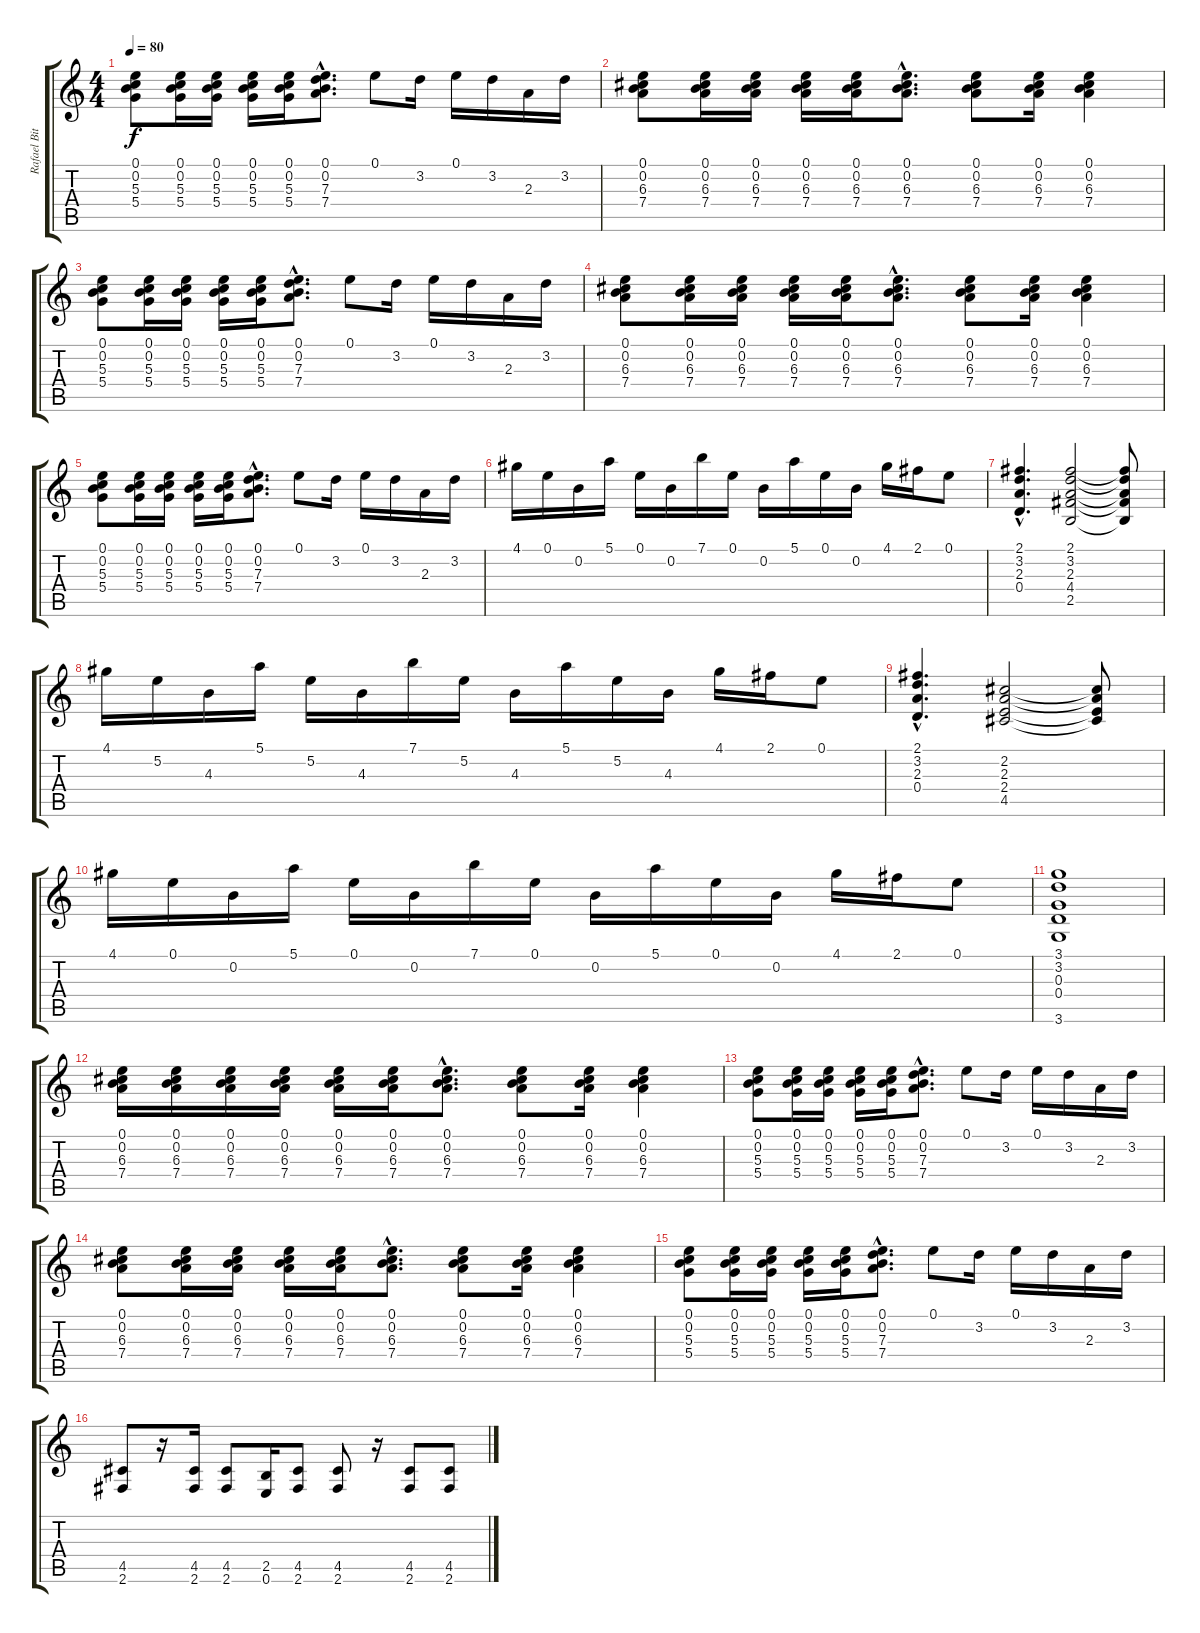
\track ("Rafael Bittecourt" "Rafael Bit") {instrument acousticguitarsteel}
\staff {score tabs}
\tuning (E4 B3 G3 D3 A2 E2) {hide}
\ts (4 4)
\tempo 80
\clef g2
\ks c
(0.1 0.2 5.3 5.4).8{dy f} (0.1 0.2 5.3 5.4).16 (0.1 0.2 5.3 5.4).16 (0.1 0.2 5.3 5.4).16 (0.1 0.2 5.3 5.4).16 (0.1{hac} 0.2{hac} 7.3{hac} 7.4{hac}).8{d} 0.1.8 3.2.16 0.1.16 3.2.16 2.3.16 3.2.16 |
(0.1 0.2 6.3 7.4).8 (0.1 0.2 6.3 7.4).16 (0.1 0.2 6.3 7.4).16 (0.1 0.2 6.3 7.4).16 (0.1 0.2 6.3 7.4).16 (0.1{hac} 0.2{hac} 6.3{hac} 7.4{hac}).8{d} (0.1 0.2 6.3 7.4).8 (0.1 0.2 6.3 7.4).16 (0.1 0.2 6.3 7.4).4 |
(0.1 0.2 5.3 5.4).8 (0.1 0.2 5.3 5.4).16 (0.1 0.2 5.3 5.4).16 (0.1 0.2 5.3 5.4).16 (0.1 0.2 5.3 5.4).16 (0.1{hac} 0.2{hac} 7.3{hac} 7.4{hac}).8{d} 0.1.8 3.2.16 0.1.16 3.2.16 2.3.16 3.2.16 |
(0.1 0.2 6.3 7.4).8 (0.1 0.2 6.3 7.4).16 (0.1 0.2 6.3 7.4).16 (0.1 0.2 6.3 7.4).16 (0.1 0.2 6.3 7.4).16 (0.1{hac} 0.2{hac} 6.3{hac} 7.4{hac}).8{d} (0.1 0.2 6.3 7.4).8 (0.1 0.2 6.3 7.4).16 (0.1 0.2 6.3 7.4).4 |
(0.1 0.2 5.3 5.4).8 (0.1 0.2 5.3 5.4).16 (0.1 0.2 5.3 5.4).16 (0.1 0.2 5.3 5.4).16 (0.1 0.2 5.3 5.4).16 (0.1{hac} 0.2{hac} 7.3{hac} 7.4{hac}).8{d} 0.1.8 3.2.16 0.1.16 3.2.16 2.3.16 3.2.16 |
4.1.16 0.1.16 0.2.16 5.1.16 0.1.16 0.2.16 7.1.16 0.1.16 0.2.16 5.1.16 0.1.16 0.2.16 4.1.16 2.1.16 0.1.8 |
(2.1{hac} 3.2{hac} 2.3{hac} 0.4{hac}).4{d} (2.1 3.2 2.3 4.4 2.5).2 (2.1{t} 3.2{t} 2.3{t} 4.4{t} 2.5{t}).8 |
4.1.16 5.2.16 4.3.16 5.1.16 5.2.16 4.3.16 7.1.16 5.2.16 4.3.16 5.1.16 5.2.16 4.3.16 4.1.16 2.1.16 0.1.8 |
(2.1{hac} 3.2{hac} 2.3{hac} 0.4{hac}).4{d} (2.2 2.3 2.4 4.5).2 (2.2{t} 2.3{t} 2.4{t} 4.5{t}).8 |
4.1.16 0.1.16 0.2.16 5.1.16 0.1.16 0.2.16 7.1.16 0.1.16 0.2.16 5.1.16 0.1.16 0.2.16 4.1.16 2.1.16 0.1.8 |
(3.1 3.2 0.3 0.4 3.6).1 |
(0.1 0.2 6.3 7.4).16 (0.1 0.2 6.3 7.4).16 (0.1 0.2 6.3 7.4).16 (0.1 0.2 6.3 7.4).16 (0.1 0.2 6.3 7.4).16 (0.1 0.2 6.3 7.4).16 (0.1{hac} 0.2{hac} 6.3{hac} 7.4{hac}).8{d} (0.1 0.2 6.3 7.4).8 (0.1 0.2 6.3 7.4).16 (0.1 0.2 6.3 7.4).4 |
(0.1 0.2 5.3 5.4).8 (0.1 0.2 5.3 5.4).16 (0.1 0.2 5.3 5.4).16 (0.1 0.2 5.3 5.4).16 (0.1 0.2 5.3 5.4).16 (0.1{hac} 0.2{hac} 7.3{hac} 7.4{hac}).8{d} 0.1.8 3.2.16 0.1.16 3.2.16 2.3.16 3.2.16 |
(0.1 0.2 6.3 7.4).8 (0.1 0.2 6.3 7.4).16 (0.1 0.2 6.3 7.4).16 (0.1 0.2 6.3 7.4).16 (0.1 0.2 6.3 7.4).16 (0.1{hac} 0.2{hac} 6.3{hac} 7.4{hac}).8{d} (0.1 0.2 6.3 7.4).8 (0.1 0.2 6.3 7.4).16 (0.1 0.2 6.3 7.4).4 |
(0.1 0.2 5.3 5.4).8 (0.1 0.2 5.3 5.4).16 (0.1 0.2 5.3 5.4).16 (0.1 0.2 5.3 5.4).16 (0.1 0.2 5.3 5.4).16 (0.1{hac} 0.2{hac} 7.3{hac} 7.4{hac}).8{d} 0.1.8 3.2.16 0.1.16 3.2.16 2.3.16 3.2.16 |
(4.5 2.6).8{instrument overdrivenguitar} r.16 (4.5 2.6).16 (4.5 2.6).8 (2.5 0.6).16 (4.5 2.6).8 (4.5 2.6).8 r.16 (4.5 2.6).8 (4.5 2.6).8
